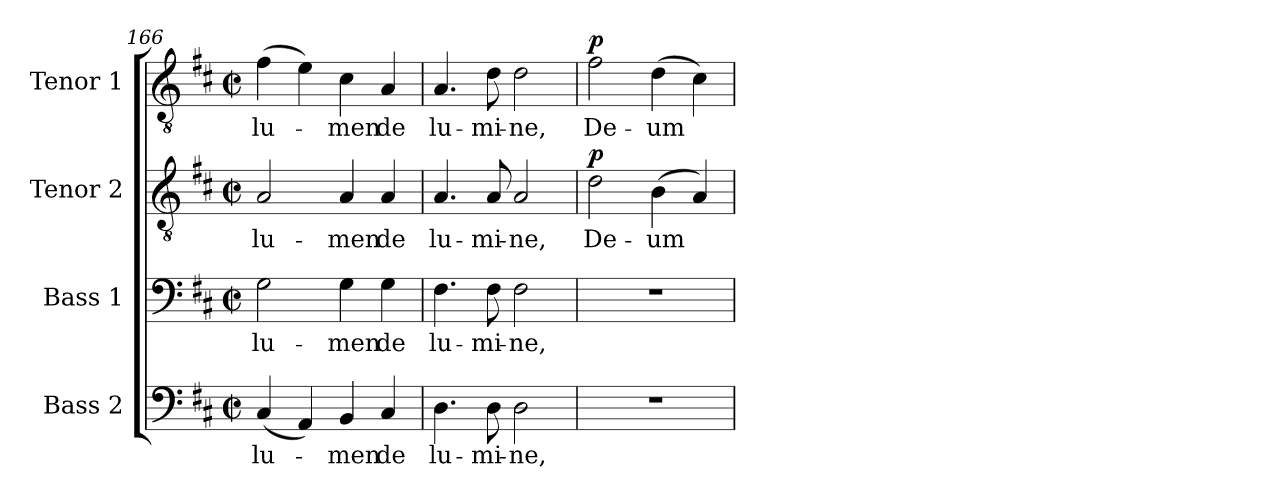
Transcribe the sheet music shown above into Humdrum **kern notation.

**kern	**text	**kern	**text	**kern	**text	**dynam	**kern	**text	**dynam
*part4	*part4	*part3	*part3	*part2	*part2	*part2	*part1	*part1	*part1
*staff4	*staff4	*staff3	*staff3	*staff2	*staff2	*staff2	*staff1	*staff1	*staff1
*I"Bass 2	*	*I"Bass 1	*	*I"Tenor 2	*	*	*I"Tenor 1	*	*
*I'B. 2	*	*I'B. 1	*	*I'T. 2	*	*	*I'T. 1	*	*
*clefF4	*	*clefF4	*	*clefGv2	*	*	*clefGv2	*	*
*k[f#c#]	*	*k[f#c#]	*	*k[f#c#]	*	*	*k[f#c#]	*	*
*D:	*	*D:	*	*D:	*	*	*D:	*	*
*M2/2	*	*M2/2	*	*M2/2	*	*	*M2/2	*	*
*met(c|)	*	*met(c|)	*	*met(c|)	*	*	*met(c|)	*	*
=166	=166	=166	=166	=166	=166	=166	=166	=166	=166
!	!LO:LY:b	!	!LO:LY:b	!	!LO:LY:b	!	!	!LO:LY:b	!
(<4C#/	lu-	2G\	lu-	2A/	lu-	.	(>4f#\	lu-	.
4AA/)	.	.	.	.	.	.	4e\)	.	.
!	!LO:LY:b	!	!LO:LY:b	!	!LO:LY:b	!	!	!LO:LY:b	!
4BB/	-men	4G\	-men	4A/	-men	.	4c#\	-men	.
!	!LO:LY:b	!	!LO:LY:b	!	!LO:LY:b	!	!	!LO:LY:b	!
4C#/	de	4G\	de	4A/	de	.	4A/	de	.
=167	=167	=167	=167	=167	=167	=167	=167	=167	=167
!	!LO:LY:b	!	!LO:LY:b	!	!LO:LY:b	!	!	!LO:LY:b	!
4.D\	lu-	4.F#\	lu-	4.A/	lu-	.	4.A/	lu-	.
!	!LO:LY:b	!	!LO:LY:b	!	!LO:LY:b	!	!	!LO:LY:b	!
8D\	-mi-	8F#\	-mi-	8A/	-mi-	.	8d\	-mi-	.
!	!LO:LY:b	!	!LO:LY:b	!	!LO:LY:b	!	!	!LO:LY:b	!
2D\	-ne,	2F#\	-ne,	2A/	-ne,	.	2d\	-ne,	.
!!LO:PB:g=z
=168	=168	=168	=168	=168	=168	=168	=168	=168	=168
!	!	!	!	!	!LO:LY:b	!LO:DY:a	!	!LO:LY:b	!LO:DY:a
1r	.	1r	.	2d\	De-	p	2f#\	De-	p
!	!	!	!	!	!LO:LY:b	!	!	!LO:LY:b	!
.	.	.	.	(>4B\	-um	.	(>4d\	-um	.
.	.	.	.	4A/)	.	.	4c#\)	.	.
=	=	=	=	=	=	=	=	=	=
*-	*-	*-	*-	*-	*-	*-	*-	*-	*-
